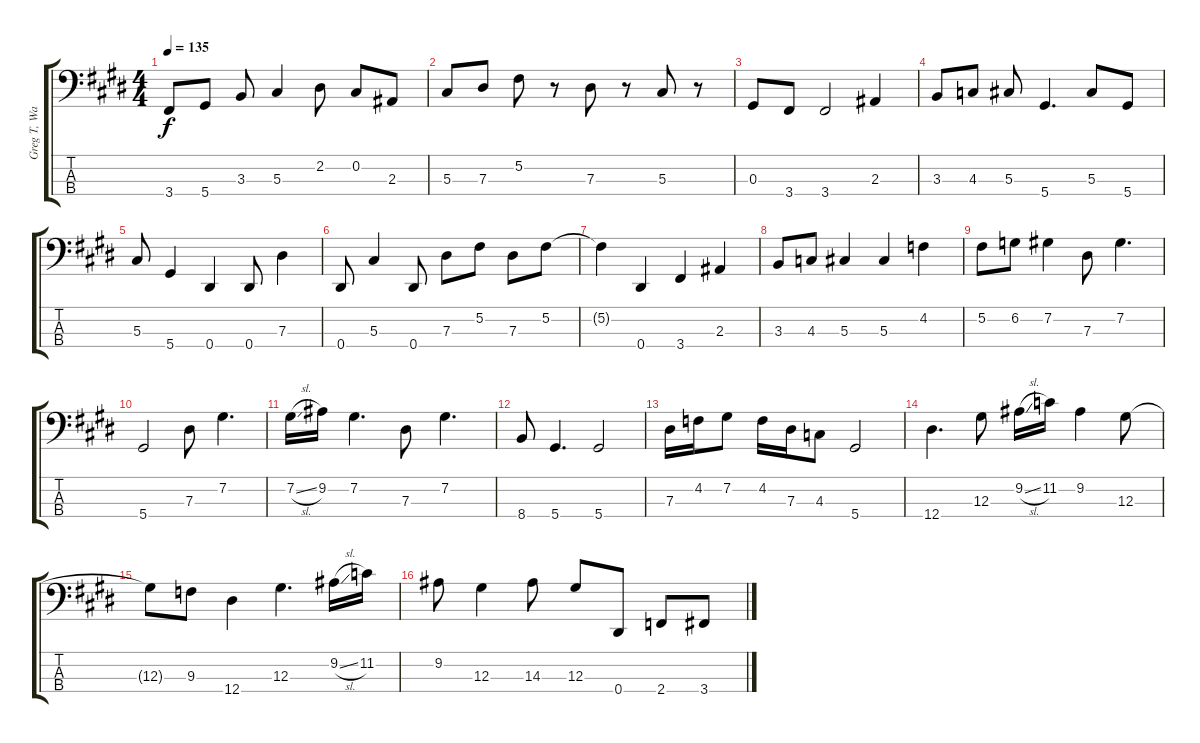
\track ("Greg T, Walker Bass" "Greg T, Wa") {instrument electricbassfinger}
\staff {score tabs}
\tuning (Gb2 Db2 Ab1 Eb1) {hide}
\ts (4 4)
\tempo 135
\clef f4
\ks e
3.4.8{dy f} 5.4.8 3.3.8 5.3.4 2.2.8 0.2.8 2.3.8 |
5.3.8 7.3.8 5.2.8 r.8 7.3.8 r.8 5.3.8 r.8 |
0.3.8 3.4.8 3.4.2 2.3.4 |
3.3.8 4.3.8 5.3.8 5.4.4{d} 5.3.8 5.4.8 |
5.3.8 5.4.4 0.4.4 0.4.8 7.3.4 |
0.4.8 5.3.4 0.4.8 7.3.8 5.2.8 7.3.8 5.2.8 |
5.2{t}.4 0.4.4 3.4.4 2.3.4 |
3.3.8 4.3.8 5.3.4 5.3.4 4.2.4 |
5.2.8 6.2.8 7.2.4 7.3.8 7.2.4{d} |
5.4.2 7.3.8 7.2.4{d} |
7.2{sl}.16 9.2.16 7.2.4{d} 7.3.8 7.2.4{d} |
8.4.8 5.4.4{d} 5.4.2 |
7.3.16 4.2.16 7.2.8 4.2.16 7.3.16 4.3.8 5.4.2 |
12.4.4{d} 12.3.8 9.2{sl}.16 11.2.16 9.2.4 12.3.8 |
12.3{t}.8 9.3.8 12.4.4 12.3.4{d} 9.2{sl}.16 11.2.16 |
9.2.8 12.3.4 14.3.8 12.3.8 0.4.8 2.4.8 3.4.8
